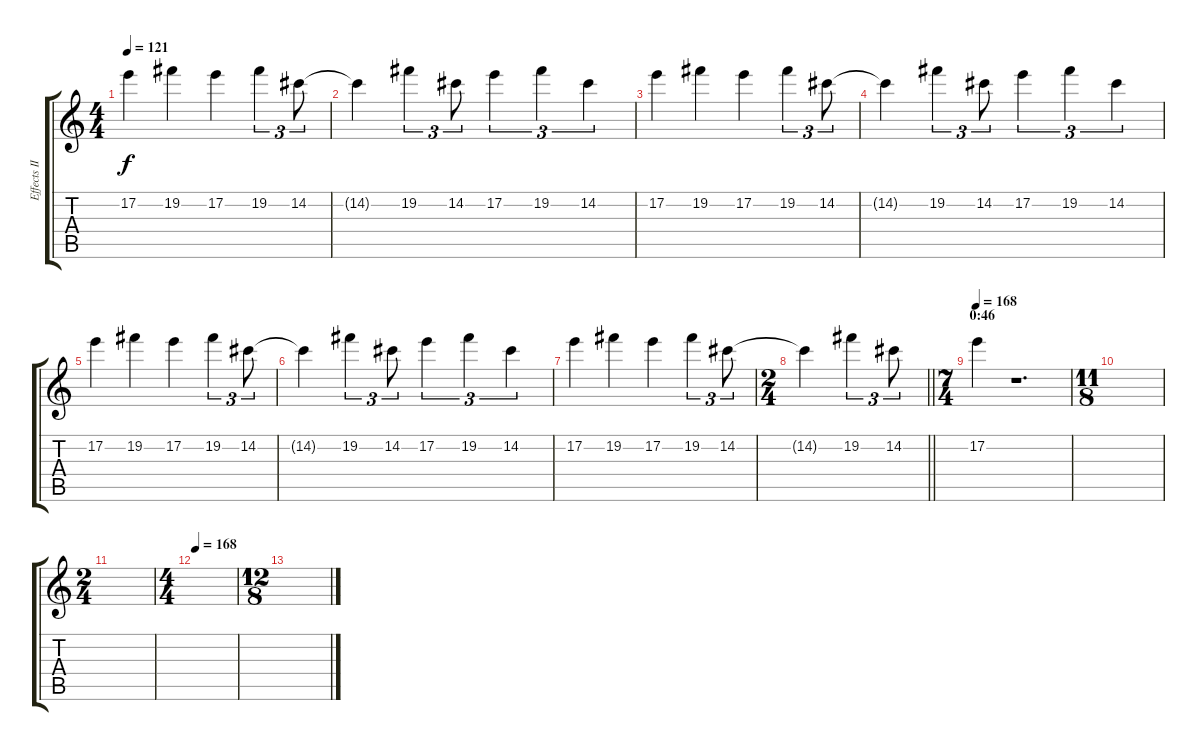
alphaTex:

\track ("Effects III" "Effects II") {instrument xylophone}
\staff {score tabs}
\tuning (E6 B4 G3 D3 A2 E2) {hide}
\ts (4 4)
\tempo 121
\clef g2
\ks c
17.2.4{dy f} 19.2.4 17.2.4 19.2.4{tu (3 2)} 14.2.8{tu (3 2)} |
14.2{t}.4 19.2.4{tu (3 2)} 14.2.8{tu (3 2)} 17.2.4{tu (3 2)} 19.2.4{tu (3 2)} 14.2.4{tu (3 2)} |
17.2.4 19.2.4 17.2.4 19.2.4{tu (3 2)} 14.2.8{tu (3 2)} |
14.2{t}.4 19.2.4{tu (3 2)} 14.2.8{tu (3 2)} 17.2.4{tu (3 2)} 19.2.4{tu (3 2)} 14.2.4{tu (3 2)} |
17.2.4 19.2.4 17.2.4 19.2.4{tu (3 2)} 14.2.8{tu (3 2)} |
14.2{t}.4 19.2.4{tu (3 2)} 14.2.8{tu (3 2)} 17.2.4{tu (3 2)} 19.2.4{tu (3 2)} 14.2.4{tu (3 2)} |
17.2.4 19.2.4 17.2.4 19.2.4{tu (3 2)} 14.2.8{tu (3 2)} |
\ts (2 4)
\barLineRight lightlight
14.2{t}.4 19.2.4{tu (3 2)} 14.2.8{tu (3 2)} |
\ts (7 4)
\section ("" "0:46")
\tempo 168
17.2.4 r.1{d} |
\ts (11 8)
|
\ts (2 4)
|
\ts (4 4)
\tempo 168
|
\ts (12 8)
